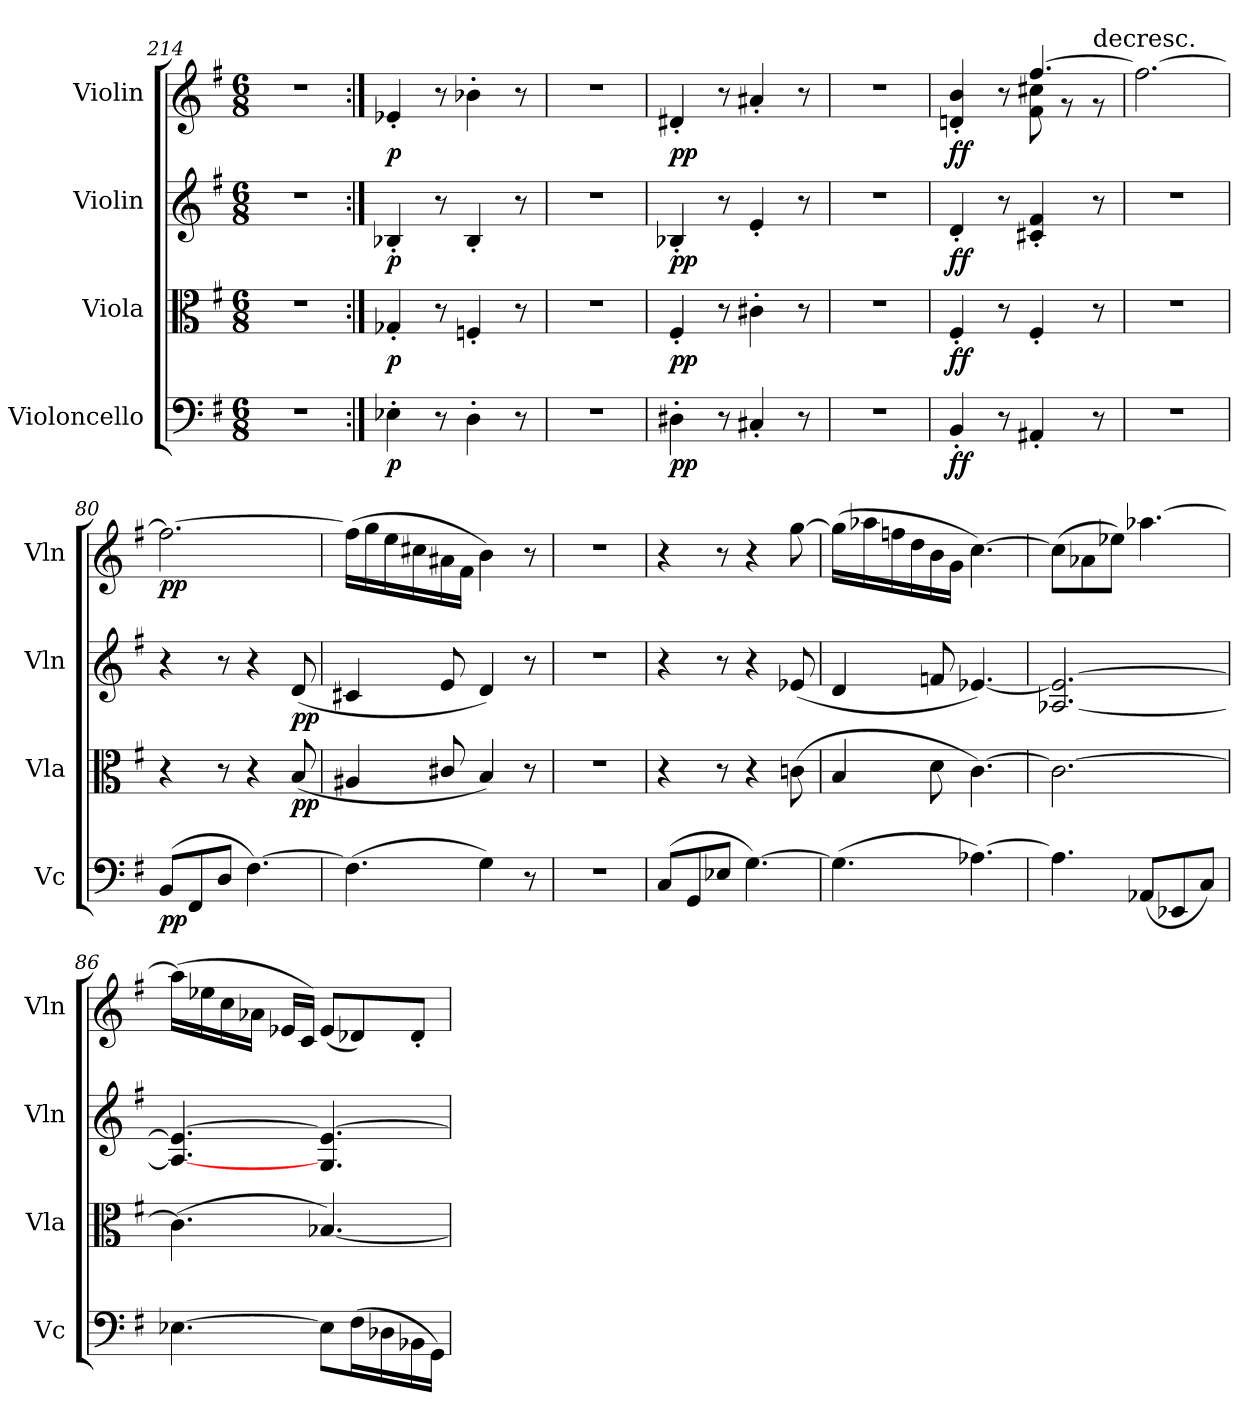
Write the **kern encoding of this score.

**kern	**dynam	**kern	**dynam	**kern	**dynam	**kern	**dynam
*part4	*part4	*part3	*part3	*part2	*part2	*part1	*part1
*staff4	*staff4	*staff3	*staff3	*staff2	*staff2	*staff1	*staff1
*I"Violoncello	*	*I"Viola	*	*I"Violin	*	*I"Violin	*
*I'Vc	*	*I'Vla	*	*I'Vln	*	*I'Vln	*
*clefF4	*	*clefC3	*	*clefG2	*	*clefG2	*
*k[f#]	*	*k[f#]	*	*k[f#]	*	*k[f#]	*
*e:	*	*e:	*	*e:	*	*e:	*
*M6/8	*	*M6/8	*	*M6/8	*	*M6/8	*
=214	=214	=214	=214	=214	=214	=214	=214
2.r	.	2.r	.	2.r	.	2.r	.
=215:|!	=215:|!	=215:|!	=215:|!	=215:|!	=215:|!	=215:|!	=215:|!
4E-X'\	p	4G-X'/	p	4B-X'/	p	4e-X'/	p
8r	.	8r	.	8r	.	8r	.
4D'\	.	4Fn'/	.	4B-'/	.	4b-X'\	.
8r	.	8r	.	8r	.	8r	.
=75	=75	=75	=75	=75	=75	=75	=75
2.r	.	2.r	.	2.r	.	2.r	.
=76	=76	=76	=76	=76	=76	=76	=76
4D#X'\	pp	4F#'/	pp	4B-X'/	pp	4d#X'/	pp
8r	.	8r	.	8r	.	8r	.
4C#X'/	.	4c#X'\	.	4e'/	.	4a#X'/	.
8r	.	8r	.	8r	.	8r	.
=77	=77	=77	=77	=77	=77	=77	=77
2.r	.	2.r	.	2.r	.	2.r	.
=78	=78	=78	=78	=78	=78	=78	=78
*	*	*	*	*	*	*^	*
4BB'/	ff	4F#'/	ff	4d'/	ff	4dn'/ 4b'/	4.ryy	ff
8r	.	8r	.	8r	.	8r	.	.
4AA#X'/	.	4F#'/	.	4c#X'/ 4f#'/	.	[4.ff#/	8f#\ 8cc#X\	.
.	.	.	.	.	.	.	8r	.
!	!	!	!	!	!	!	!LO:TX:t=decresc.	!
8r	.	8r	.	8r	.	.	8r	.
*	*	*	*	*	*	*v	*v	*
=79	=79	=79	=79	=79	=79	=79	=79
2.r	.	2.r	.	2.r	.	2.ff#\_	.
=80	=80	=80	=80	=80	=80	=80	=80
(8BB/L	pp	4r	.	4r	.	2.ff#\_	pp
8FF#/	.	.	.	.	.	.	.
8D/J	.	8r	.	8r	.	.	.
[4.F#\)	.	4r	.	4r	.	.	.
.	.	(8B/	pp	(8d/	pp	.	.
=81	=81	=81	=81	=81	=81	=81	=81
(4.F#\]	.	4A#X/	.	4c#X/	.	(16ff#\LL]	.
.	.	.	.	.	.	16gg\	.
.	.	.	.	.	.	16ee\	.
.	.	.	.	.	.	16cc#X\	.
.	.	8c#X/	.	8e/	.	16a#X\	.
.	.	.	.	.	.	16f#\JJ	.
4G\)	.	4B/)	.	4d/)	.	4b\)	.
8r	.	8r	.	8r	.	8r	.
=82	=82	=82	=82	=82	=82	=82	=82
2.r	.	2.r	.	2.r	.	2.r	.
=83	=83	=83	=83	=83	=83	=83	=83
(8C/L	.	4r	.	4r	.	4r	.
8GG/	.	.	.	.	.	.	.
8E-X/J	.	8r	.	8r	.	8r	.
[4.G\)	.	4r	.	4r	.	4r	.
.	.	(8cn\	.	(8e-X/	.	[8gg\	.
=84	=84	=84	=84	=84	=84	=84	=84
(4.G\]	.	4B/	.	4d/	.	(16gg\LL]	.
.	.	.	.	.	.	16aa-X\	.
.	.	.	.	.	.	16ffn\	.
.	.	.	.	.	.	16dd\	.
.	.	8d\	.	8fn/	.	16b\	.
.	.	.	.	.	.	16g\JJ	.
[4.A-X\)	.	[4.c\)	.	[4.e-X/)	.	[4.cc\)	.
=85	=85	=85	=85	=85	=85	=85	=85
4.A-\]	.	2.c\_	.	[2.A-X/ 2.e-_/	.	(8cc\L]	.
.	.	.	.	.	.	8a-X\	.
.	.	.	.	.	.	8ee-X\J)	.
(8AA-X/L	.	.	.	.	.	[4.aa-X\	.
8EE-X/	.	.	.	.	.	.	.
8C/J)	.	.	.	.	.	.	.
=86	=86	=86	=86	=86	=86	=86	=86
[4.E-X\	.	(4.c\]	.	4.A-_/ 4.e-_/	.	(16aa-\LL]	.
.	.	.	.	.	.	16ee-X\	.
.	.	.	.	.	.	16cc\	.
.	.	.	.	.	.	16a-X\JJ	.
.	.	.	.	.	.	16e-X/LL	.
.	.	.	.	.	.	16c/JJ)	.
8E-\L]	.	[4.B-X/)	.	4.G/ 4.e-_/	.	(8e-/L	.
(16F#\L	.	.	.	.	.	8d-X/)	.
16D-X\	.	.	.	.	.	.	.
16BB-X\	.	.	.	.	.	8d-'/J	.
16GG\JJ)	.	.	.	.	.	.	.
=	=	=	=	=	=	=	=
*-	*-	*-	*-	*-	*-	*-	*-
